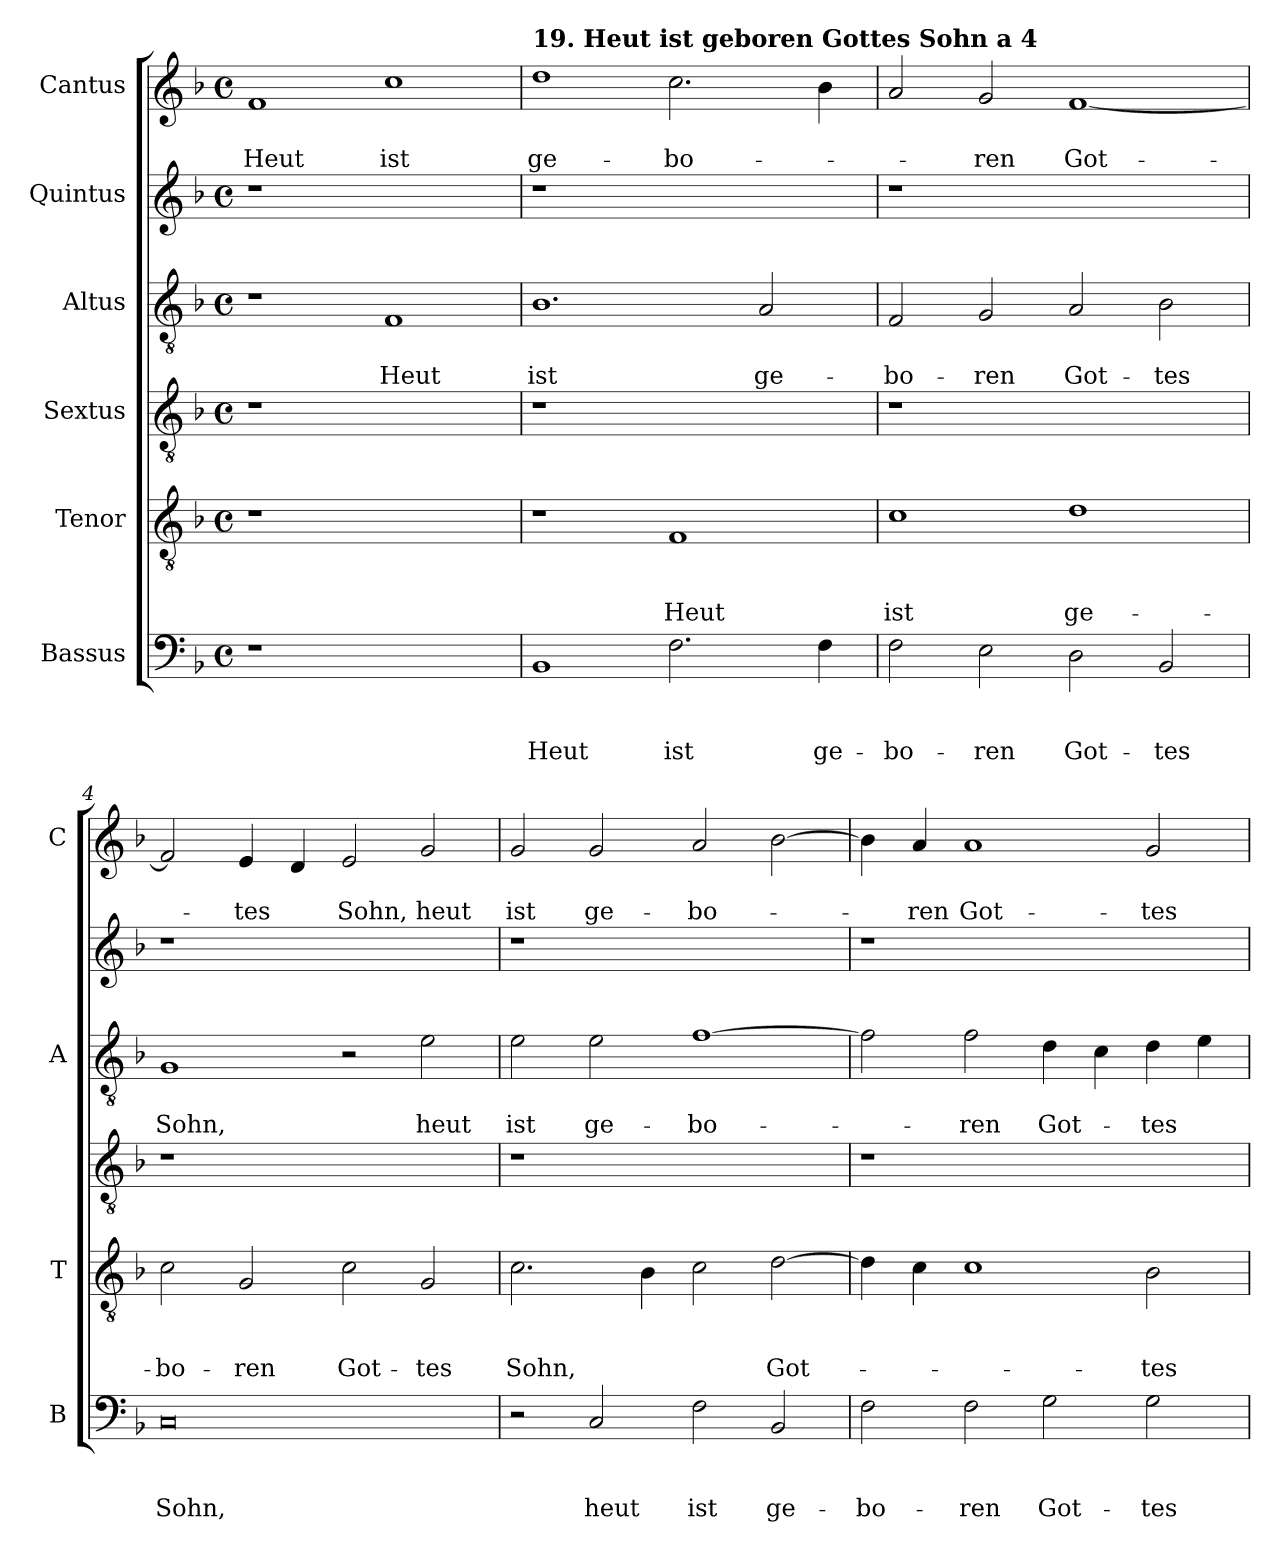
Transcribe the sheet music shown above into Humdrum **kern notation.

**kern	**text	**text	**text	**kern	**text	**text	**text	**kern	**kern	**text	**text	**kern	**kern	**text	**text
*part6	*part6	*part6	*part6	*part5	*part5	*part5	*part5	*part4	*part3	*part3	*part3	*part2	*part1	*part1	*part1
*staff6	*staff6	*staff6	*staff6	*staff5	*staff5	*staff5	*staff5	*staff4	*staff3	*staff3	*staff3	*staff2	*staff1	*staff1	*staff1
*I"Bassus	*	*	*	*I"Tenor	*	*	*	*I"Sextus	*I"Altus	*	*	*I"Quintus	*I"Cantus	*	*
*I'B	*	*	*	*I'T	*	*	*	*	*I'A	*	*	*	*I'C	*	*
*clefF4	*	*	*	*clefGv2	*	*	*	*clefGv2	*clefGv2	*	*	*clefG2	*clefG2	*	*
*k[b-]	*	*	*	*k[b-]	*	*	*	*k[b-]	*k[b-]	*	*	*k[b-]	*k[b-]	*	*
*F:	*	*	*	*F:	*	*	*	*F:	*F:	*	*	*F:	*F:	*	*
*M4/4	*	*	*	*M4/4	*	*	*	*M4/4	*M4/4	*	*	*M4/4	*M4/4	*	*
*met(c)	*	*	*	*met(c)	*	*	*	*met(c)	*met(c)	*	*	*met(c)	*met(c)	*	*
=1	=1	=1	=1	=1	=1	=1	=1	=1	=1	=1	=1	=1	=1	=1	=1
!	!	!	!	!	!	!	!	!	!	!	!	!	!	!	!LO:LY:b
1r	.	.	.	1r	.	.	.	1r	1r	.	.	1r	1f	.	Heut
!	!	!	!	!	!	!	!	!	!	!	!LO:LY:b	!	!	!	!LO:LY:b
1ryy	.	.	.	1ryy	.	.	.	1ryy	1F	.	Heut	1ryy	1cc	.	ist
=2	=2	=2	=2	=2	=2	=2	=2	=2	=2	=2	=2	=2	=2	=2	=2
!	!	!	!	!	!	!	!	!	!	!	!	!	!LO:TX:a:B:t=19. Heut ist geboren Gottes Sohn a 4	!	!
!	!	!	!LO:LY:b	!	!	!	!	!	!	!	!LO:LY:b	!	!	!	!LO:LY:b
1BB-	.	.	Heut	1r	.	.	.	1r	1.B-	.	ist	1r	1dd	.	ge-
!	!	!	!LO:LY:b	!	!	!	!LO:LY:b	!	!	!	!	!	!	!	!LO:LY:b
2.F\	.	.	ist	1F	.	.	Heut	1ryy	.	.	.	1ryy	2.cc\	.	-bo-
!	!	!	!	!	!	!	!	!	!	!	!LO:LY:b	!	!	!	!
.	.	.	.	.	.	.	.	.	2A/	.	ge-	.	.	.	.
!	!	!	!LO:LY:b	!	!	!	!	!	!	!	!	!	!	!	!
4F\	.	.	ge-	.	.	.	.	.	.	.	.	.	4b-\	.	.
=3	=3	=3	=3	=3	=3	=3	=3	=3	=3	=3	=3	=3	=3	=3	=3
!	!	!	!LO:LY:b	!	!	!	!LO:LY:b	!	!	!	!LO:LY:b	!	!	!	!
2F\	.	.	-bo-	1c	.	.	ist	1r	2F/	.	-bo-	1r	2a/	.	.
!	!	!	!LO:LY:b	!	!	!	!	!	!	!	!LO:LY:b	!	!	!	!LO:LY:b
2E\	.	.	-ren	.	.	.	.	.	2G/	.	-ren	.	2g/	.	-ren
!	!	!	!LO:LY:b	!	!	!	!LO:LY:b	!	!	!	!LO:LY:b	!	!	!	!LO:LY:b
2D\	.	.	Got-	1d	.	.	ge-	1ryy	2A/	.	Got-	1ryy	[1f	.	Got-
!	!	!	!LO:LY:b	!	!	!	!	!	!	!	!LO:LY:b	!	!	!	!
2BB-/	.	.	-tes	.	.	.	.	.	2B-\	.	-tes	.	.	.	.
=4	=4	=4	=4	=4	=4	=4	=4	=4	=4	=4	=4	=4	=4	=4	=4
!	!	!	!LO:LY:b	!	!	!	!LO:LY:b	!	!	!	!LO:LY:b	!	!	!	!
0C	.	.	Sohn,	2c\	.	.	-bo-	1r	1G	.	Sohn,	1r	2f/]	.	.
!	!	!	!	!	!	!	!LO:LY:b	!	!	!	!	!	!	!	!LO:LY:b
.	.	.	.	2G/	.	.	-ren	.	.	.	.	.	4e/	.	-tes
.	.	.	.	.	.	.	.	.	.	.	.	.	4d/	.	.
!	!	!	!	!	!	!	!LO:LY:b	!	!	!	!	!	!	!	!LO:LY:b
.	.	.	.	2c\	.	.	Got-	1ryy	2r	.	.	1ryy	2e/	.	Sohn,
!	!	!	!	!	!	!	!LO:LY:b	!	!	!	!LO:LY:b	!	!	!	!LO:LY:b
.	.	.	.	2G/	.	.	-tes	.	2e\	.	heut	.	2g/	.	heut
=5	=5	=5	=5	=5	=5	=5	=5	=5	=5	=5	=5	=5	=5	=5	=5
!	!	!	!	!	!	!	!LO:LY:b	!	!	!	!LO:LY:b	!	!	!	!LO:LY:b
2r	.	.	.	2.c\	.	.	Sohn,	1r	2e\	.	ist	1r	2g/	.	ist
!	!	!	!LO:LY:b	!	!	!	!	!	!	!	!LO:LY:b	!	!	!	!LO:LY:b
2C/	.	.	heut	.	.	.	.	.	2e\	.	ge-	.	2g/	.	ge-
.	.	.	.	4B-\	.	.	.	.	.	.	.	.	.	.	.
!	!	!	!LO:LY:b	!	!	!	!	!	!	!	!LO:LY:b	!	!	!	!LO:LY:b
2F\	.	.	ist	2c\	.	.	.	1ryy	[1f	.	-bo-	1ryy	2a/	.	-bo-
!	!	!	!LO:LY:b	!	!	!	!LO:LY:b	!	!	!	!	!	!	!	!
2BB-/	.	.	ge-	[2d\	.	.	Got-	.	.	.	.	.	[2b-\	.	.
!!LO:LB:g=z
=6	=6	=6	=6	=6	=6	=6	=6	=6	=6	=6	=6	=6	=6	=6	=6
!	!	!	!LO:LY:b	!	!	!	!	!	!	!	!	!	!	!	!
2F\	.	.	-bo-	4d\]	.	.	.	1r	2f\]	.	.	1r	4b-\]	.	.
!	!	!	!	!	!	!	!	!	!	!	!	!	!	!	!LO:LY:b
.	.	.	.	4c\	.	.	.	.	.	.	.	.	4a/	.	-ren
!	!	!	!LO:LY:b	!	!	!	!	!	!	!	!LO:LY:b	!	!	!	!LO:LY:b
2F\	.	.	-ren	1c	.	.	.	.	2f\	.	-ren	.	1a	.	Got-
!	!	!	!LO:LY:b	!	!	!	!	!	!	!	!LO:LY:b	!	!	!	!
2G\	.	.	Got-	.	.	.	.	1ryy	4d\	.	Got-	1ryy	.	.	.
.	.	.	.	.	.	.	.	.	4c\	.	.	.	.	.	.
!	!	!	!LO:LY:b	!	!	!	!LO:LY:b	!	!	!	!LO:LY:b	!	!	!	!LO:LY:b
2G\	.	.	-tes	2B-\	.	.	-tes	.	4d\	.	-tes	.	2g/	.	-tes
.	.	.	.	.	.	.	.	.	4e\	.	.	.	.	.	.
=	=	=	=	=	=	=	=	=	=	=	=	=	=	=	=
*-	*-	*-	*-	*-	*-	*-	*-	*-	*-	*-	*-	*-	*-	*-	*-
